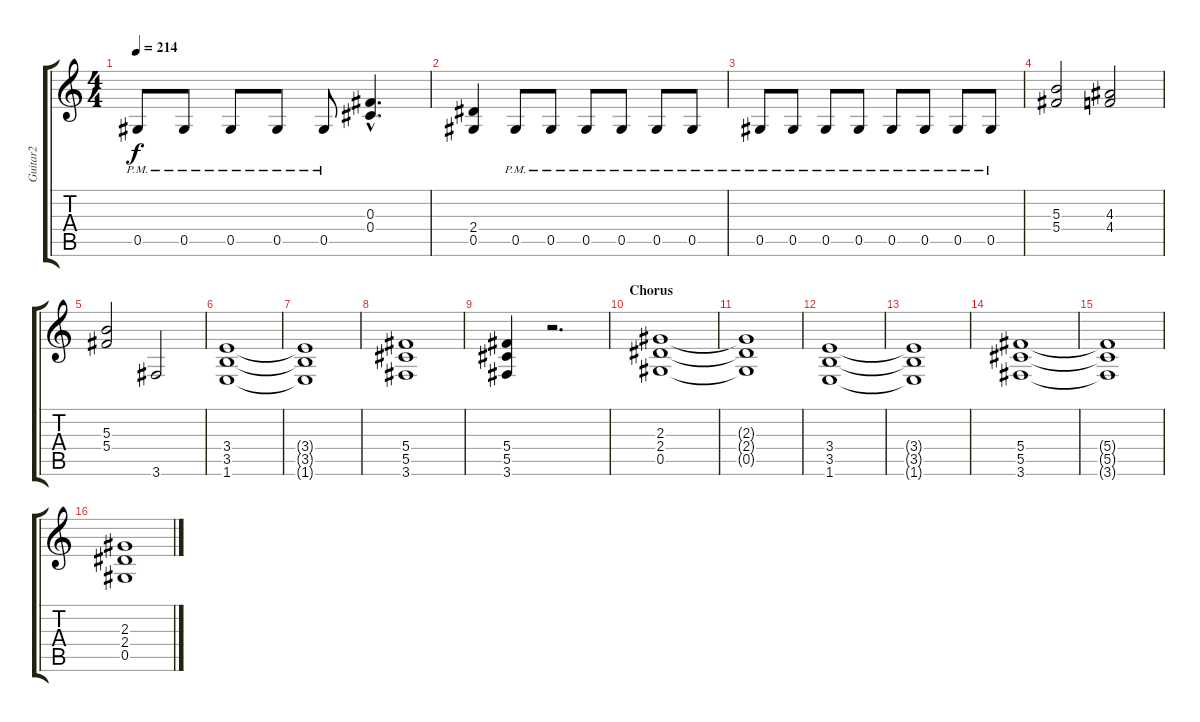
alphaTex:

\track ("Guitar2" "Guitar2") {instrument distortionguitar}
\staff {score tabs}
\tuning (Eb4 Bb3 Gb3 Db3 Ab2 Eb2) {hide}
\ts (4 4)
\tempo 214
\clef g2
\ks c
0.5{pm}.8{dy f} 0.5{pm}.8 0.5{pm}.8 0.5{pm}.8 0.5{pm}.8 (0.3{hac} 0.4{hac}).4{d} |
(2.4 0.5).4 0.5{pm}.8 0.5{pm}.8 0.5{pm}.8 0.5{pm}.8 0.5{pm}.8 0.5{pm}.8 |
0.5{pm}.8 0.5{pm}.8 0.5{pm}.8 0.5{pm}.8 0.5{pm}.8 0.5{pm}.8 0.5{pm}.8 0.5{pm}.8 |
(5.3 5.4).2 (4.3 4.4).2 |
(5.3 5.4).2 3.6.2 |
(3.4 3.5 1.6).1 |
(3.4{t} 3.5{t} 1.6{t}).1 |
(5.4 5.5 3.6).1 |
(5.4 5.5 3.6).4 r.2{d} |
\section ("" "Chorus")
(2.3 2.4 0.5).1 |
(2.3{t} 2.4{t} 0.5{t}).1 |
(3.4 3.5 1.6).1 |
(3.4{t} 3.5{t} 1.6{t}).1 |
(5.4 5.5 3.6).1 |
(5.4{t} 5.5{t} 3.6{t}).1 |
(2.3 2.4 0.5).1
